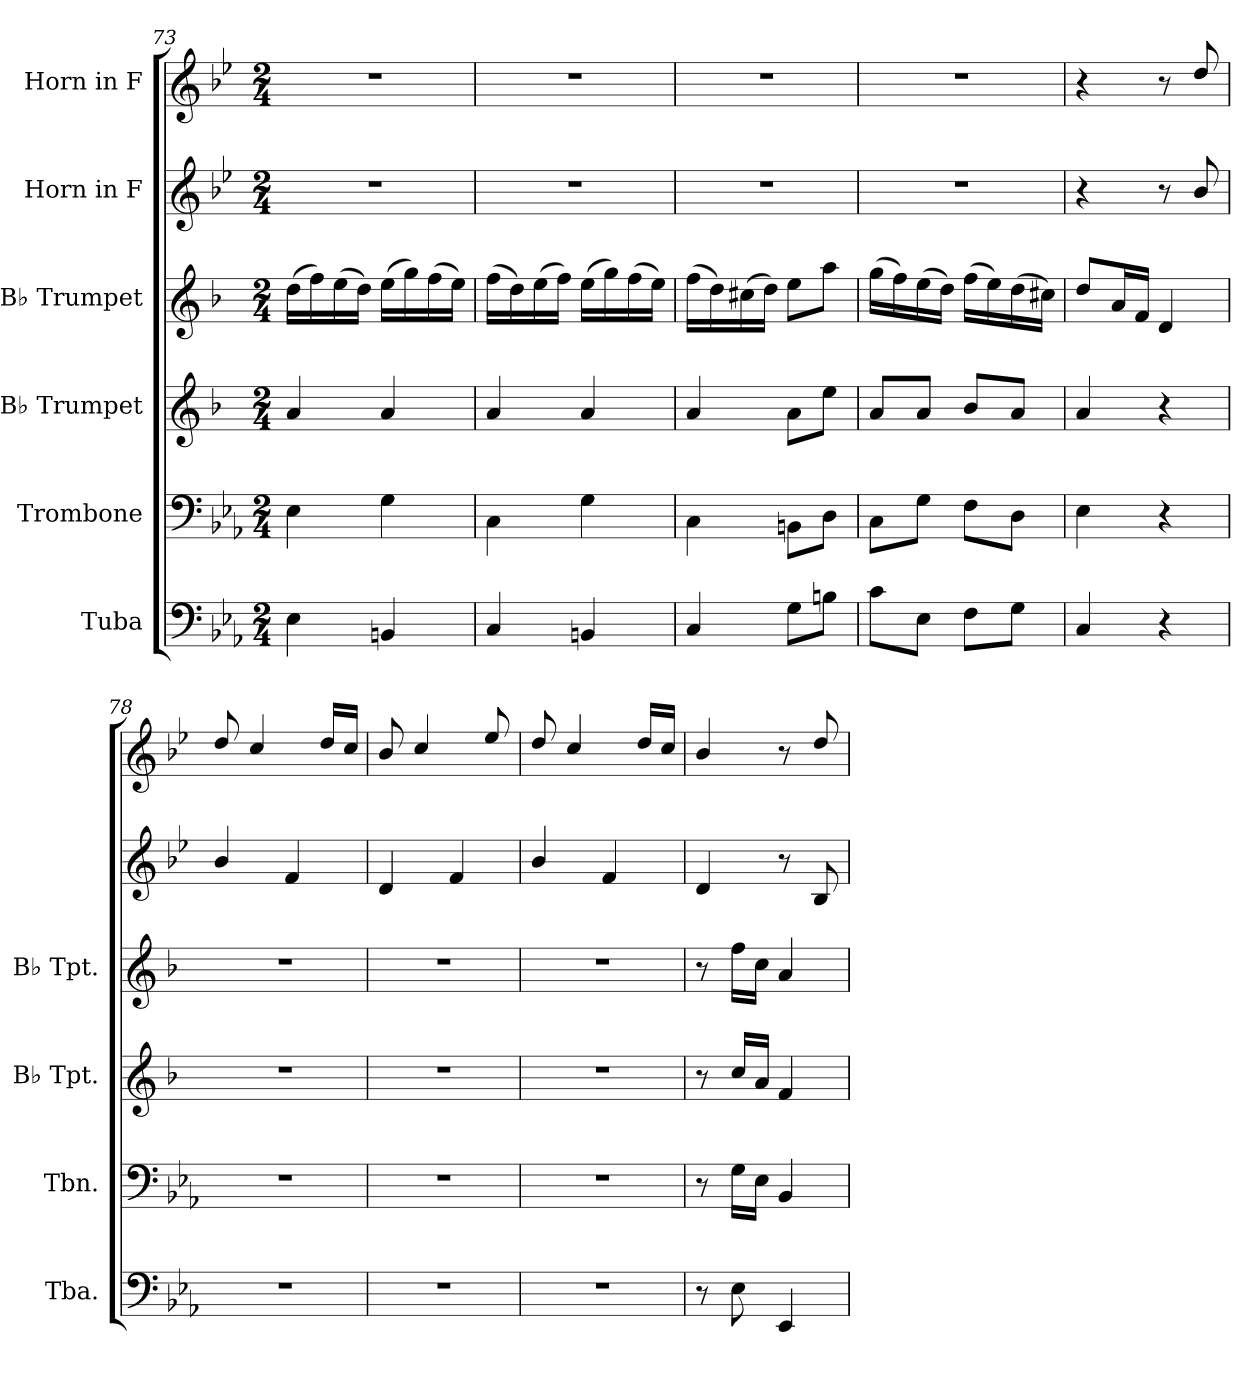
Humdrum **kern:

**kern	**kern	**kern	**kern	**kern	**kern
*part6	*part5	*part4	*part3	*part2	*part1
*staff6	*staff5	*staff4	*staff3	*staff2	*staff1
*I"Tuba	*I"Trombone	*I"B♭ Trumpet	*I"B♭ Trumpet	*I"Horn in F	*I"Horn in F
*I'Tba.	*I'Tbn.	*I'B♭ Tpt.	*I'B♭ Tpt.	*	*
*clefF4	*clefF4	*clefG2	*clefG2	*clefG2	*clefG2
*	*	*ITrd1c2	*ITrd1c2	*ITrd4c7	*ITrd4c7
*k[b-e-a-]	*k[b-e-a-]	*k[b-e-a-]	*k[b-e-a-]	*k[b-e-a-]	*k[b-e-a-]
*M2/4	*M2/4	*M2/4	*M2/4	*M2/4	*M2/4
=73	=73	=73	=73	=73	=73
4E-\	4E-\	4g/	(>16cc\LL	2r	2r
.	.	.	16ee-\)	.	.
.	.	.	(>16dd\	.	.
.	.	.	16cc\JJ)	.	.
4BBn/	4G\	4g/	(>16dd\LL	.	.
.	.	.	16ff\)	.	.
.	.	.	(>16ee-\	.	.
.	.	.	16dd\JJ)	.	.
!!LO:LB:g=z
=74	=74	=74	=74	=74	=74
4C/	4C\	4g/	(>16ee-\LL	2r	2r
.	.	.	16cc\)	.	.
.	.	.	(>16dd\	.	.
.	.	.	16ee-\JJ)	.	.
4BBn/	4G\	4g/	(>16dd\LL	.	.
.	.	.	16ff\)	.	.
.	.	.	(>16ee-\	.	.
.	.	.	16dd\JJ)	.	.
=75	=75	=75	=75	=75	=75
4C/	4C\	4g/	(>16ee-\LL	2r	2r
.	.	.	16cc\)	.	.
.	.	.	(>16bn\	.	.
.	.	.	16cc\JJ)	.	.
8G\L	8BBn\L	8g\L	8dd\L	.	.
8Bn\J	8D\J	8dd\J	8gg\J	.	.
=76	=76	=76	=76	=76	=76
8c\L	8C\L	8g/L	(>16ff\LL	2r	2r
.	.	.	16ee-\)	.	.
8E-\J	8G\J	8g/J	(>16dd\	.	.
.	.	.	16cc\JJ)	.	.
8F\L	8F\L	8a-/L	(>16ee-\LL	.	.
.	.	.	16dd\)	.	.
8G\J	8D\J	8g/J	(>16cc\	.	.
.	.	.	16bn\JJ)	.	.
=77	=77	=77	=77	=77	=77
4C/	4E-\	4g/	8cc/L	4r	4r
.	.	.	16g/L	.	.
.	.	.	16e-/JJ	.	.
4r	4r	4r	4c/	8r	8r
.	.	.	.	8e-/	8g/
=78	=78	=78	=78	=78	=78
2r	2r	2r	2r	4e-/	8g/
.	.	.	.	.	4f/
.	.	.	.	4B-/	.
.	.	.	.	.	16g/LL
.	.	.	.	.	16f/JJ
=79	=79	=79	=79	=79	=79
2r	2r	2r	2r	4G/	8e-/
.	.	.	.	.	4f/
.	.	.	.	4B-/	.
.	.	.	.	.	8a-/
=80	=80	=80	=80	=80	=80
2r	2r	2r	2r	4e-/	8g/
.	.	.	.	.	4f/
.	.	.	.	4B-/	.
.	.	.	.	.	16g/LL
.	.	.	.	.	16f/JJ
=81	=81	=81	=81	=81	=81
8r	8r	8r	8r	4G/	4e-/
8E-\	16G\LL	16b-/LL	16ee-\LL	.	.
.	16E-\JJ	16g/JJ	16b-\JJ	.	.
4EE-/	4BB-/	4e-/	4g/	8r	8r
.	.	.	.	8E-/	8g/
=	=	=	=	=	=
*-	*-	*-	*-	*-	*-
